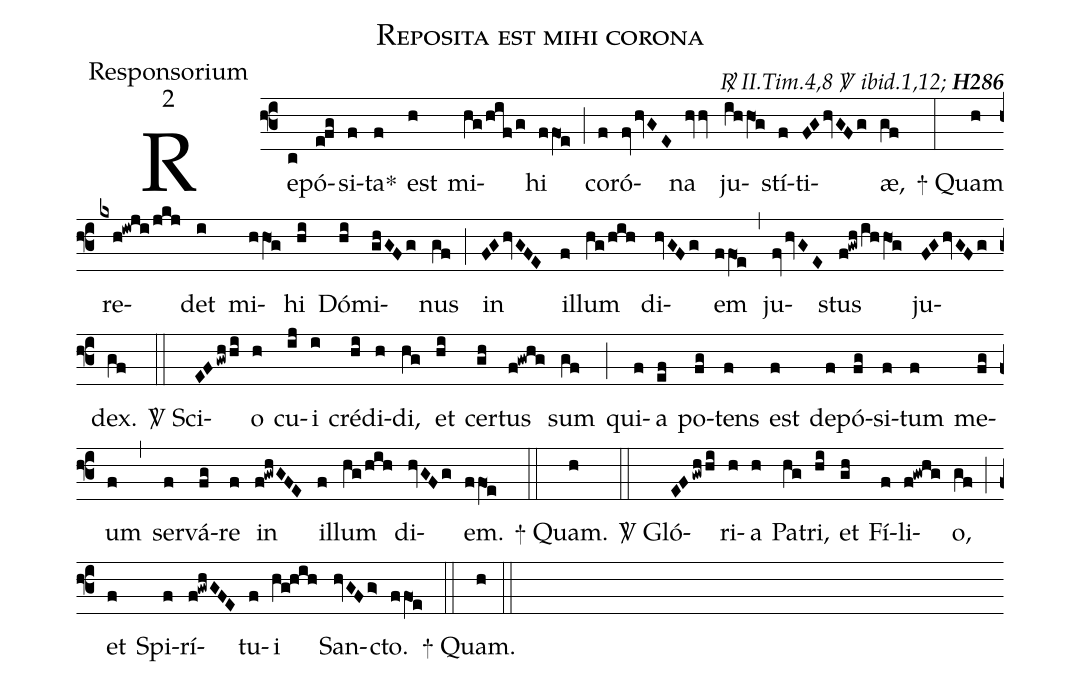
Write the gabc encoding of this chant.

name:Reposita est mihi corona;
office-part:Responsorium;
mode:2;
commentary:{\itshape\mdseries \Rbar\ II.Tim.4,8 \Vbar\   ibid.1,12;\/} {\bfseries H286};
%%
(f3) Re(c)pó(efg)si(f)ta<sp>*</sp>(f) est(h) mi(hg/hif/g)hi(ffO1e) (;)
co(f)ró(fvhvGE)na(hvv) ju(ihhO1g)stí(f)ti(FGhvGFg)æ,(gf) (:)
<sp>+</sp> Quam(h) re(kxh!iwji/jkj)det(i) mi(hhO1g)hi(hi) Dó(hi)mi(ghGFg)nus(gf) (;)
in(FGhvGFE) il(f)lum(hg/hih) di(hvGFg)em(ffO1e) (,)
ju(fvhvGE)stus(f!gwh/ihhO1g) ju(FGhvGFg)dex.(gf) (::)
<sp>V/</sp> Sci(EFgwhhi)o(h) cu(ij)i(i) cré(hi)di(h)di,(hg) et(hi) cer(gh)tus(f!gwhg) sum(gf) (;)
qui(f)a(ef) po(fg)tens(f) est(f) de(f)pó(fg)si(f)tum(f) me(fg)um(f) (,)
ser(f)vá(fg)re(f) in(f!gwhGFE) il(f)lum(hg/hih) di(hvGFg)em.(ffO1e) (::)
<sp>+</sp> Quam.(h) (::)
<sp>V/</sp> Gló(EFgwhhi)ri(h)a(h) Pa(hg)tri,(hi) et(gh) Fí(f)li(f!gwhg)o,(gf) (;)
et(f) Spi(f)rí(f!gwhGFE)tu(f)i(hg@hih) San(hvGFg>)cto.(ffO1!e) (::)
<sp>+</sp> Quam.(h) (::)
